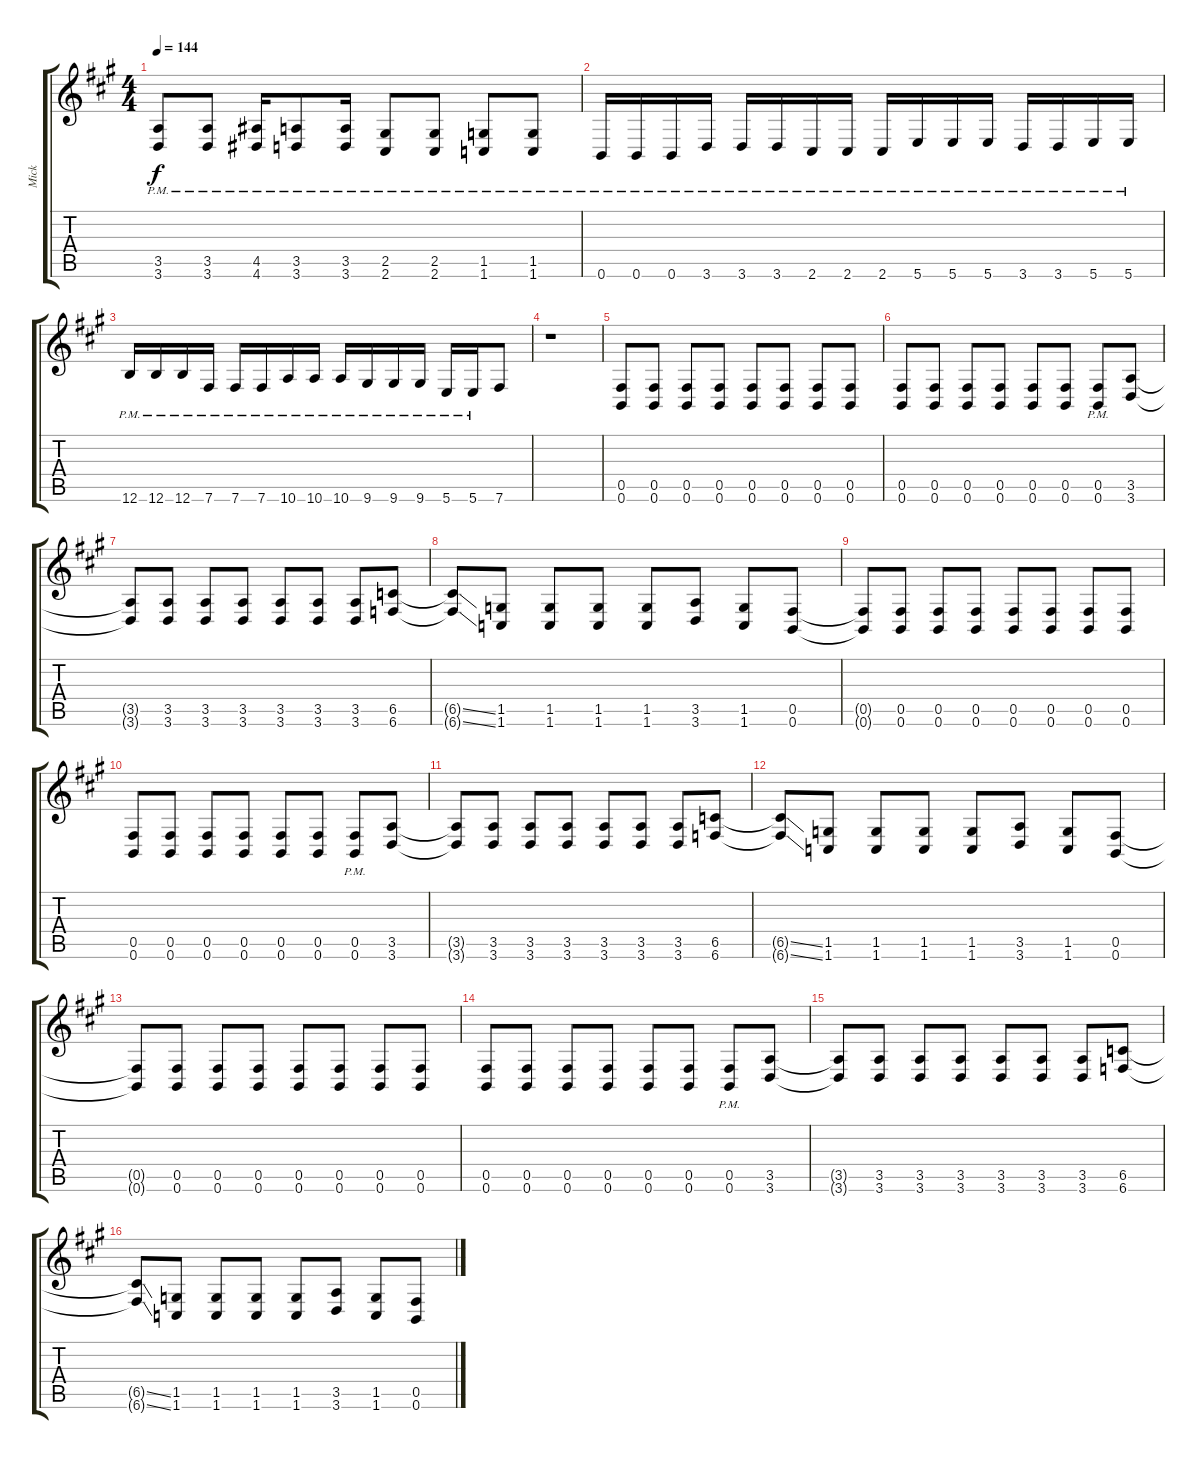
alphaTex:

\track ("Mick" "Mick") {instrument distortionguitar}
\staff {score tabs}
\tuning (Db4 Ab3 E3 B2 Gb2 B1) {hide}
\ts (4 4)
\tempo 144
\clef g2
\ks a
(3.5{pm} 3.6{pm}).8{dy f} (3.5{pm} 3.6{pm}).8 (4.5{pm} 4.6{pm}).16 (3.5{pm} 3.6{pm}).8 (3.5{pm} 3.6{pm}).16 (2.5{pm} 2.6{pm}).8 (2.5{pm} 2.6{pm}).8 (1.5{pm} 1.6{pm}).8 (1.5{pm} 1.6{pm}).8 |
0.6{pm}.16 0.6{pm}.16 0.6{pm}.16 3.6{pm}.16 3.6{pm}.16 3.6{pm}.16 2.6{pm}.16 2.6{pm}.16 2.6{pm}.16 5.6{pm}.16 5.6{pm}.16 5.6{pm}.16 3.6{pm}.16 3.6{pm}.16 5.6{pm}.16 5.6{pm}.16 |
12.6{pm}.16 12.6{pm}.16 12.6{pm}.16 7.6{pm}.16 7.6{pm}.16 7.6{pm}.16 10.6{pm}.16 10.6{pm}.16 10.6{pm}.16 9.6{pm}.16 9.6{pm}.16 9.6{pm}.16 5.6{pm}.16 5.6{pm}.16 7.6.8 |
r.1 |
(0.5 0.6).8 (0.5 0.6).8 (0.5 0.6).8 (0.5 0.6).8 (0.5 0.6).8 (0.5 0.6).8 (0.5 0.6).8 (0.5 0.6).8 |
(0.5 0.6).8 (0.5 0.6).8 (0.5 0.6).8 (0.5 0.6).8 (0.5 0.6).8 (0.5 0.6).8 (0.5{pm} 0.6{pm}).8 (3.5 3.6).8 |
(3.5{t} 3.6{t}).8 (3.5 3.6).8 (3.5 3.6).8 (3.5 3.6).8 (3.5 3.6).8 (3.5 3.6).8 (3.5 3.6).8 (6.5 6.6).8 |
(6.5{ss t} 6.6{ss t}).8 (1.5 1.6).8 (1.5 1.6).8 (1.5 1.6).8 (1.5 1.6).8 (3.5 3.6).8 (1.5 1.6).8 (0.5 0.6).8 |
(0.5{t} 0.6{t}).8 (0.5 0.6).8 (0.5 0.6).8 (0.5 0.6).8 (0.5 0.6).8 (0.5 0.6).8 (0.5 0.6).8 (0.5 0.6).8 |
(0.5 0.6).8 (0.5 0.6).8 (0.5 0.6).8 (0.5 0.6).8 (0.5 0.6).8 (0.5 0.6).8 (0.5{pm} 0.6{pm}).8 (3.5 3.6).8 |
(3.5{t} 3.6{t}).8 (3.5 3.6).8 (3.5 3.6).8 (3.5 3.6).8 (3.5 3.6).8 (3.5 3.6).8 (3.5 3.6).8 (6.5 6.6).8 |
(6.5{ss t} 6.6{ss t}).8 (1.5 1.6).8 (1.5 1.6).8 (1.5 1.6).8 (1.5 1.6).8 (3.5 3.6).8 (1.5 1.6).8 (0.5 0.6).8 |
(0.5{t} 0.6{t}).8 (0.5 0.6).8 (0.5 0.6).8 (0.5 0.6).8 (0.5 0.6).8 (0.5 0.6).8 (0.5 0.6).8 (0.5 0.6).8 |
(0.5 0.6).8 (0.5 0.6).8 (0.5 0.6).8 (0.5 0.6).8 (0.5 0.6).8 (0.5 0.6).8 (0.5{pm} 0.6{pm}).8 (3.5 3.6).8 |
(3.5{t} 3.6{t}).8 (3.5 3.6).8 (3.5 3.6).8 (3.5 3.6).8 (3.5 3.6).8 (3.5 3.6).8 (3.5 3.6).8 (6.5 6.6).8 |
(6.5{ss t} 6.6{ss t}).8 (1.5 1.6).8 (1.5 1.6).8 (1.5 1.6).8 (1.5 1.6).8 (3.5 3.6).8 (1.5 1.6).8 (0.5 0.6).8
